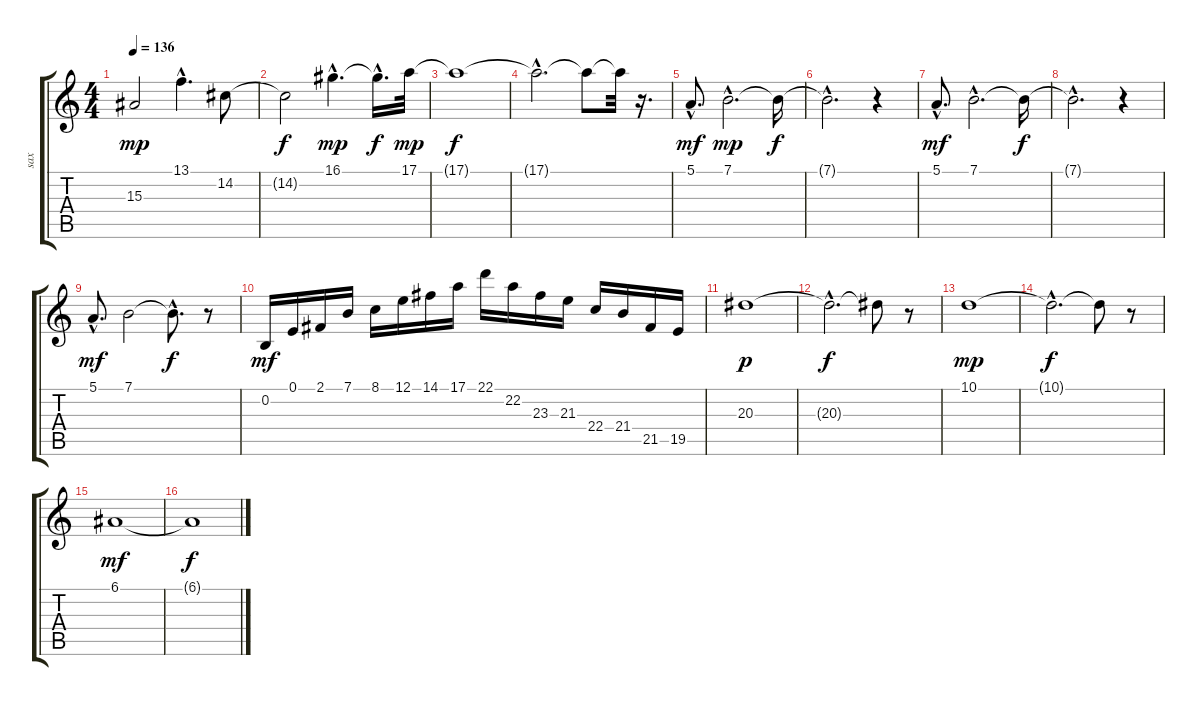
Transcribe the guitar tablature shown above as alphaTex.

\track ("sax     " "sax     ") {instrument sopranosax}
\staff {score tabs}
\tuning (E4 B3 G3 D3 A2 E2) {hide}
\ts (4 4)
\tempo 136
\clef g2
\ks c
15.3.2{dy mp} 13.1{hac}.4{d} 14.2.8 |
14.2{t}.2{dy f} 16.1{hac}.4{d dy mp} 16.1{hac t}.16{d dy f} 17.1.32{dy mp} |
17.1{t}.1{dy f} |
17.1{hac t}.2{d} 17.1{t}.8 17.1{t}.32 r.16{d} |
5.1{hac}.8{d dy mf volume 14} 7.1{hac}.2{d dy mp} 7.1{t}.16{dy f} |
7.1{hac t}.2{d} r.4 |
5.1{hac}.8{d dy mf} 7.1{hac}.2{d} 7.1{t}.16{dy f} |
7.1{hac t}.2{d} r.4 |
5.1{hac}.8{d dy mf} 7.1.2 7.1{hac t}.8{d dy f} r.8 |
0.2.16{dy mf} 0.1.16 2.1.16 7.1.16 8.1.16 12.1.16 14.1.16 17.1.16 22.1.16 22.2.16 23.3.16 21.3.16 22.4.16 21.4.16 21.5.16 19.5.16 |
20.3.1{dy p volume 14} |
20.3{hac t}.2{d dy f} 20.3{t}.8 r.8 |
10.1.1{dy mp volume 14} |
10.1{hac t}.2{d dy f} 10.1{t}.8 r.8 |
6.1.1{dy mf volume 14} |
6.1{t}.1{dy f}
